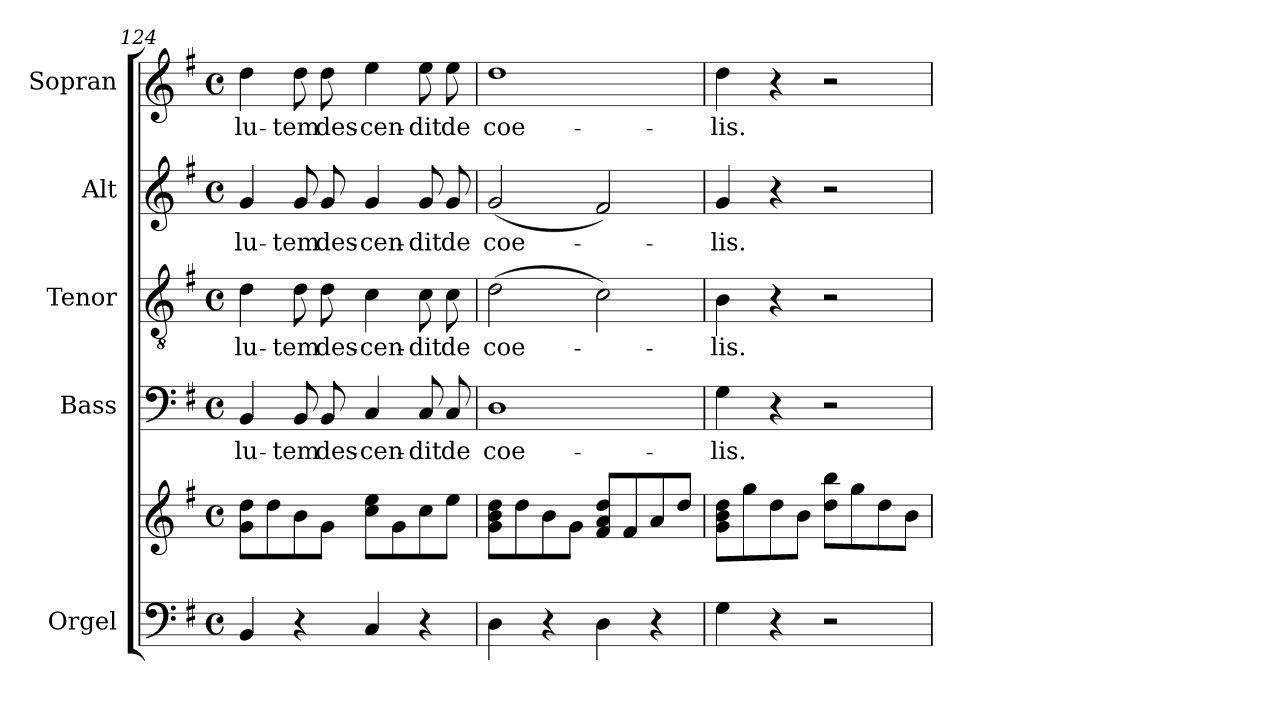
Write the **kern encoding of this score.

**kern	**kern	**kern	**text	**kern	**text	**kern	**text	**kern	**text
*part5	*part5	*part4	*part4	*part3	*part3	*part2	*part2	*part1	*part1
*staff6	*staff5	*staff4	*staff4	*staff3	*staff3	*staff2	*staff2	*staff1	*staff1
*I"Orgel	*	*I"Bass	*	*I"Tenor	*	*I"Alt	*	*I"Sopran	*
*I'Org.	*	*I'B.	*	*I'T.	*	*I'A.	*	*I'S.	*
*clefF4	*clefG2	*clefF4	*	*clefGv2	*	*clefG2	*	*clefG2	*
*k[f#]	*k[f#]	*k[f#]	*	*k[f#]	*	*k[f#]	*	*k[f#]	*
*G:	*G:	*G:	*	*G:	*	*G:	*	*G:	*
*M4/4	*M4/4	*M4/4	*	*M4/4	*	*M4/4	*	*M4/4	*
*met(c)	*met(c)	*met(c)	*	*met(c)	*	*met(c)	*	*met(c)	*
=124	=124	=124	=124	=124	=124	=124	=124	=124	=124
!	!	!	!LO:LY:b	!	!LO:LY:b	!	!LO:LY:b	!	!LO:LY:b
4BB/	8g\ 8dd\L	4BB/	-lu-	4d\	-lu-	4g/	-lu-	4dd\	-lu-
.	8dd\	.	.	.	.	.	.	.	.
!	!	!	!LO:LY:b	!	!LO:LY:b	!	!LO:LY:b	!	!LO:LY:b
4r	8b\	8BB/	-tem	8d\	-tem	8g/	-tem	8dd\	-tem
!	!	!	!LO:LY:b	!	!LO:LY:b	!	!LO:LY:b	!	!LO:LY:b
.	8g\J	8BB/	des-	8d\	des-	8g/	des-	8dd\	des-
!	!	!	!LO:LY:b	!	!LO:LY:b	!	!LO:LY:b	!	!LO:LY:b
4C/	8cc\ 8ee\L	4C/	-cen-	4c\	-cen-	4g/	-cen-	4ee\	-cen-
.	8g\	.	.	.	.	.	.	.	.
!	!	!	!LO:LY:b	!	!LO:LY:b	!	!LO:LY:b	!	!LO:LY:b
4r	8cc\	8C/	-dit	8c\	-dit	8g/	-dit	8ee\	-dit
!	!	!	!LO:LY:b	!	!LO:LY:b	!	!LO:LY:b	!	!LO:LY:b
.	8ee\J	8C/	de	8c\	de	8g/	de	8ee\	de
!!LO:LB:g=z
=125	=125	=125	=125	=125	=125	=125	=125	=125	=125
!	!	!	!LO:LY:b	!	!LO:LY:b	!	!LO:LY:b	!	!LO:LY:b
4D\	8g\ 8b\ 8dd\L	1D	coe-	(>2d\	coe-	(<2g/	coe-	1dd	coe-
.	8dd\	.	.	.	.	.	.	.	.
4r	8b\	.	.	.	.	.	.	.	.
.	8g\J	.	.	.	.	.	.	.	.
4D\	8f#/ 8a/ 8dd/L	.	.	2c\)	.	2f#/)	.	.	.
.	8f#/	.	.	.	.	.	.	.	.
4r	8a/	.	.	.	.	.	.	.	.
.	8dd/J	.	.	.	.	.	.	.	.
=126	=126	=126	=126	=126	=126	=126	=126	=126	=126
!	!	!	!LO:LY:b	!	!LO:LY:b	!	!LO:LY:b	!	!LO:LY:b
4G\	8g\ 8b\ 8dd\L	4G\	-lis.	4B\	-lis.	4g/	-lis.	4dd\	-lis.
.	8gg\	.	.	.	.	.	.	.	.
4r	8dd\	4r	.	4r	.	4r	.	4r	.
.	8b\J	.	.	.	.	.	.	.	.
2r	8dd\ 8bb\L	2r	.	2r	.	2r	.	2r	.
.	8gg\	.	.	.	.	.	.	.	.
.	8dd\	.	.	.	.	.	.	.	.
.	8b\J	.	.	.	.	.	.	.	.
=	=	=	=	=	=	=	=	=	=
*-	*-	*-	*-	*-	*-	*-	*-	*-	*-
